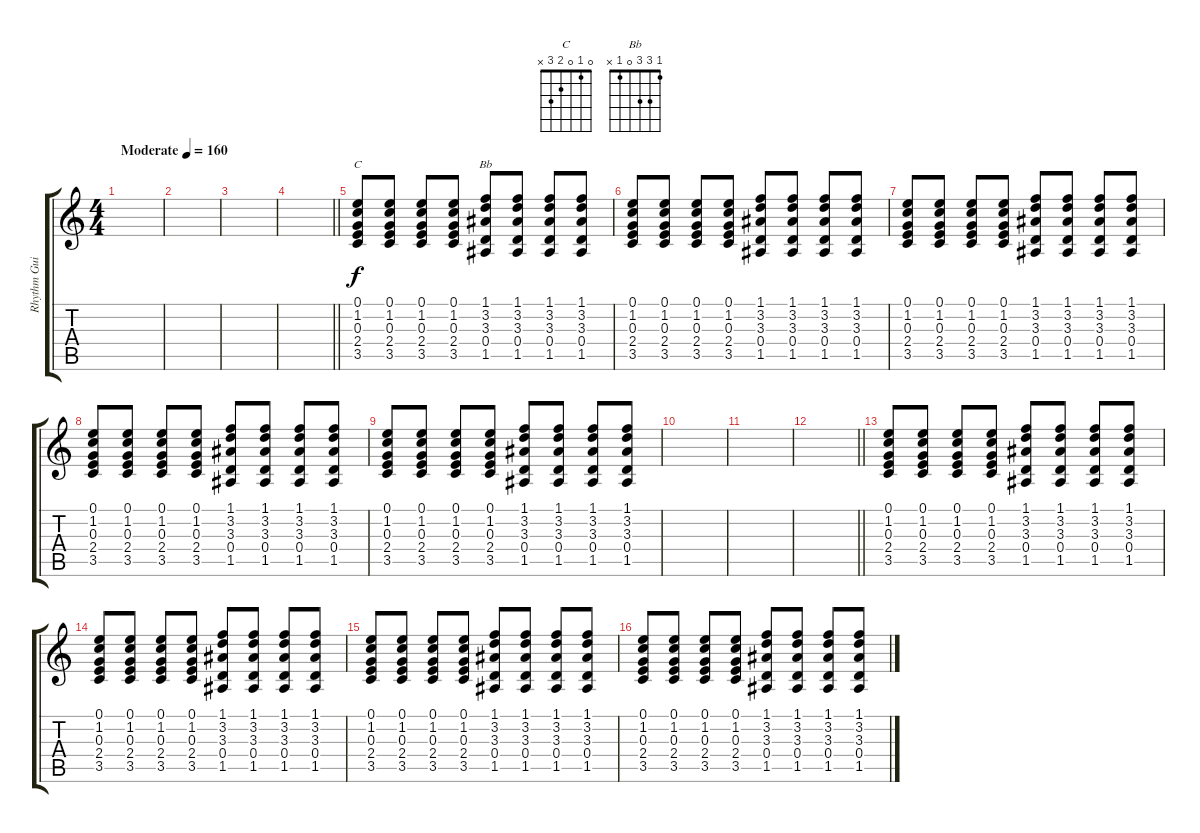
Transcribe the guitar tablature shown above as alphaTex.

\track ("Rhythm Guitar" "Rhythm Gui") {instrument acousticguitarsteel}
\staff {score tabs}
\tuning (E4 B3 G3 D3 A2 E2) {hide}
\chord ("C" 0 1 0 2 3 x)
\chord ("Bb" 1 3 3 0 1 x)
\ts (4 4)
\tempo (160 "Moderate")
\clef g2
\ks c
|
|
|
\barLineRight lightlight
|
(0.1 1.2 0.3 2.4 3.5).8{ch "C"} (0.1 1.2 0.3 2.4 3.5).8 (0.1 1.2 0.3 2.4 3.5).8 (0.1 1.2 0.3 2.4 3.5).8 (1.1 3.2 3.3 0.4 1.5).8{ch "Bb"} (1.1 3.2 3.3 0.4 1.5).8 (1.1 3.2 3.3 0.4 1.5).8 (1.1 3.2 3.3 0.4 1.5).8 |
(0.1 1.2 0.3 2.4 3.5).8 (0.1 1.2 0.3 2.4 3.5).8 (0.1 1.2 0.3 2.4 3.5).8 (0.1 1.2 0.3 2.4 3.5).8 (1.1 3.2 3.3 0.4 1.5).8 (1.1 3.2 3.3 0.4 1.5).8 (1.1 3.2 3.3 0.4 1.5).8 (1.1 3.2 3.3 0.4 1.5).8 |
(0.1 1.2 0.3 2.4 3.5).8 (0.1 1.2 0.3 2.4 3.5).8 (0.1 1.2 0.3 2.4 3.5).8 (0.1 1.2 0.3 2.4 3.5).8 (1.1 3.2 3.3 0.4 1.5).8 (1.1 3.2 3.3 0.4 1.5).8 (1.1 3.2 3.3 0.4 1.5).8 (1.1 3.2 3.3 0.4 1.5).8 |
(0.1 1.2 0.3 2.4 3.5).8 (0.1 1.2 0.3 2.4 3.5).8 (0.1 1.2 0.3 2.4 3.5).8 (0.1 1.2 0.3 2.4 3.5).8 (1.1 3.2 3.3 0.4 1.5).8 (1.1 3.2 3.3 0.4 1.5).8 (1.1 3.2 3.3 0.4 1.5).8 (1.1 3.2 3.3 0.4 1.5).8 |
(0.1 1.2 0.3 2.4 3.5).8 (0.1 1.2 0.3 2.4 3.5).8 (0.1 1.2 0.3 2.4 3.5).8 (0.1 1.2 0.3 2.4 3.5).8 (1.1 3.2 3.3 0.4 1.5).8 (1.1 3.2 3.3 0.4 1.5).8 (1.1 3.2 3.3 0.4 1.5).8 (1.1 3.2 3.3 0.4 1.5).8 |
|
|
\barLineRight lightlight
|
(0.1 1.2 0.3 2.4 3.5).8 (0.1 1.2 0.3 2.4 3.5).8 (0.1 1.2 0.3 2.4 3.5).8 (0.1 1.2 0.3 2.4 3.5).8 (1.1 3.2 3.3 0.4 1.5).8 (1.1 3.2 3.3 0.4 1.5).8 (1.1 3.2 3.3 0.4 1.5).8 (1.1 3.2 3.3 0.4 1.5).8 |
(0.1 1.2 0.3 2.4 3.5).8 (0.1 1.2 0.3 2.4 3.5).8 (0.1 1.2 0.3 2.4 3.5).8 (0.1 1.2 0.3 2.4 3.5).8 (1.1 3.2 3.3 0.4 1.5).8 (1.1 3.2 3.3 0.4 1.5).8 (1.1 3.2 3.3 0.4 1.5).8 (1.1 3.2 3.3 0.4 1.5).8 |
(0.1 1.2 0.3 2.4 3.5).8 (0.1 1.2 0.3 2.4 3.5).8 (0.1 1.2 0.3 2.4 3.5).8 (0.1 1.2 0.3 2.4 3.5).8 (1.1 3.2 3.3 0.4 1.5).8 (1.1 3.2 3.3 0.4 1.5).8 (1.1 3.2 3.3 0.4 1.5).8 (1.1 3.2 3.3 0.4 1.5).8 |
(0.1 1.2 0.3 2.4 3.5).8 (0.1 1.2 0.3 2.4 3.5).8 (0.1 1.2 0.3 2.4 3.5).8 (0.1 1.2 0.3 2.4 3.5).8 (1.1 3.2 3.3 0.4 1.5).8 (1.1 3.2 3.3 0.4 1.5).8 (1.1 3.2 3.3 0.4 1.5).8 (1.1 3.2 3.3 0.4 1.5).8
